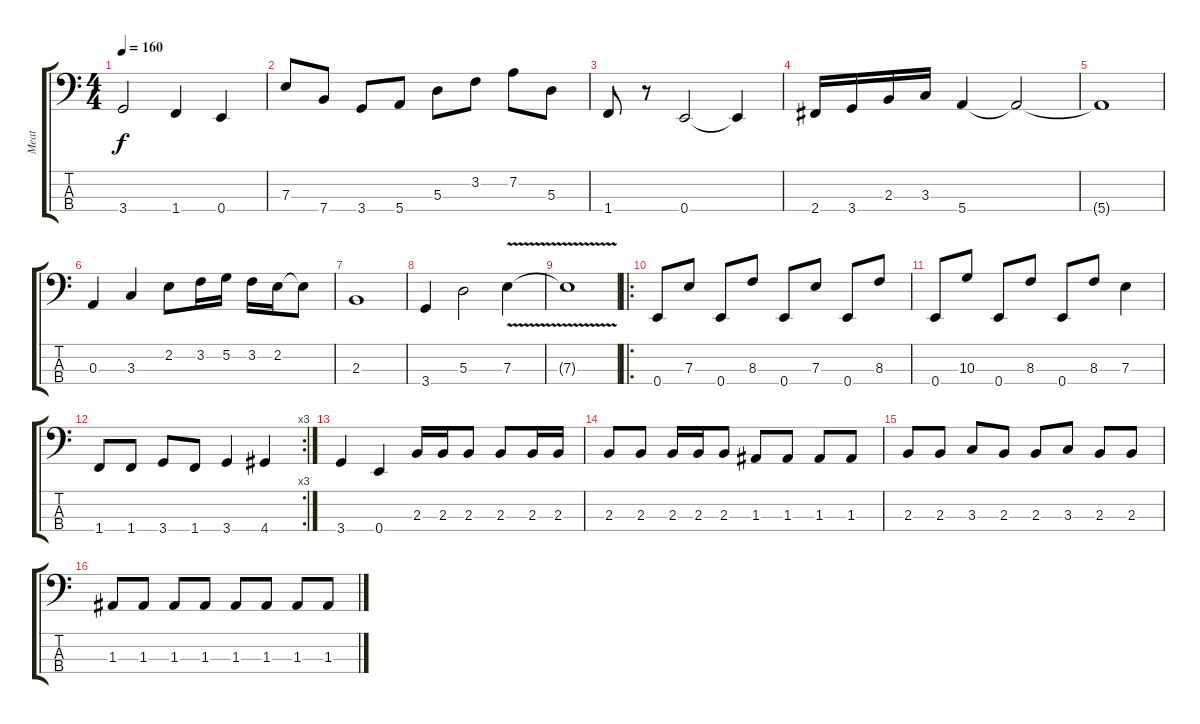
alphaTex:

\track ("Meat" "Meat") {instrument electricbasspick}
\staff {score tabs}
\tuning (G2 D2 A1 E1) {hide}
\ts (4 4)
\tempo 160
\clef f4
\ks c
3.4.2{dy f} 1.4.4 0.4.4 |
7.3.8 7.4.8 3.4.8 5.4.8 5.3.8 3.2.8 7.2.8 5.3.8 |
1.4.8 r.8 0.4.2 0.4{t}.4 |
2.4.16 3.4.16 2.3.16 3.3.16 5.4.4 5.4{t}.2 |
5.4{t}.1 |
0.3.4 3.3.4 2.2.8 3.2.16 5.2.16 3.2.16 2.2.16 2.2{t}.8 |
2.3.1 |
3.4.4 5.3.2 7.3{v}.4 |
7.3{t}.1 |
\ro
0.4.8 7.3.8 0.4.8 8.3.8 0.4.8 7.3.8 0.4.8 8.3.8 |
0.4.8 10.3.8 0.4.8 8.3.8 0.4.8 8.3.8 7.3.4 |
\rc 3
1.4.8 1.4.8 3.4.8 1.4.8 3.4.4 4.4.4 |
3.4.4 0.4.4 2.3.16 2.3.16 2.3.8 2.3.8 2.3.16 2.3.16 |
2.3.8 2.3.8 2.3.16 2.3.16 2.3.8 1.3.8 1.3.8 1.3.8 1.3.8 |
2.3.8 2.3.8 3.3.8 2.3.8 2.3.8 3.3.8 2.3.8 2.3.8 |
1.3.8 1.3.8 1.3.8 1.3.8 1.3.8 1.3.8 1.3.8 1.3.8
